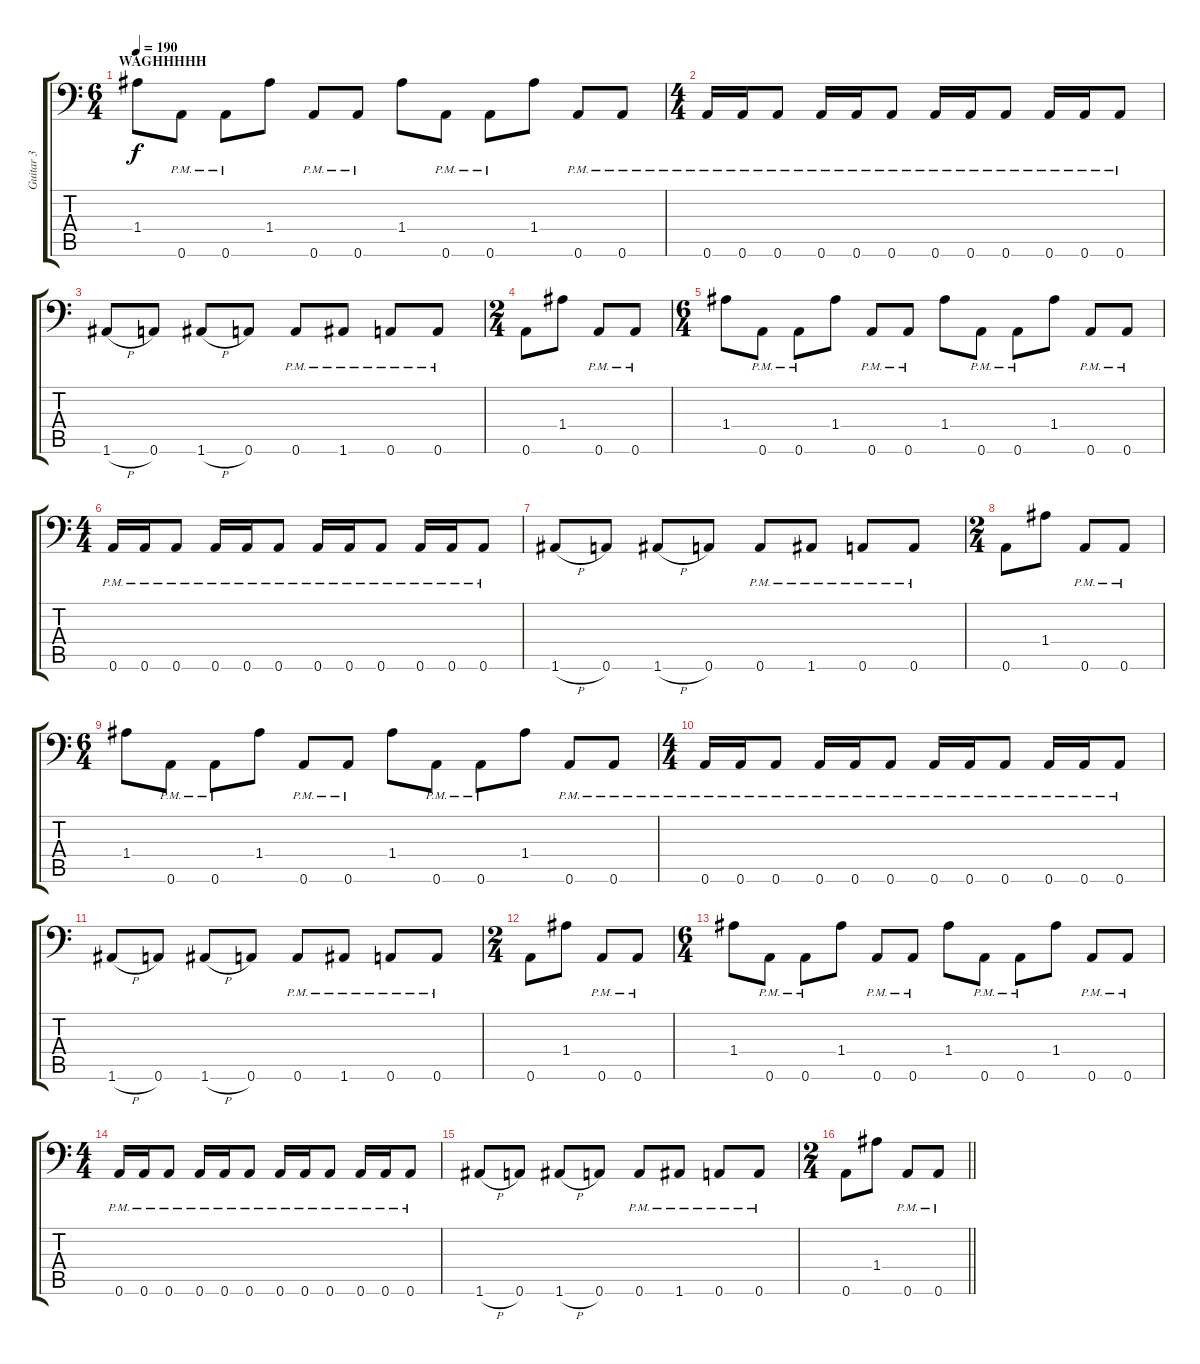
\track ("Guitar 3" "Guitar 3") {instrument distortionguitar}
\staff {score tabs}
\tuning (B3 Gb3 D3 A2 E2 A1) {hide}
\ts (6 4)
\section ("" "WAGHHHHH")
\tempo 190
\clef f4
\ks c
1.4.8{dy f} 0.6{pm}.8 0.6{pm}.8 1.4.8 0.6{pm}.8 0.6{pm}.8 1.4.8 0.6{pm}.8 0.6{pm}.8 1.4.8 0.6{pm}.8 0.6{pm}.8 |
\ts (4 4)
0.6{pm}.16 0.6{pm}.16 0.6{pm}.8 0.6{pm}.16 0.6{pm}.16 0.6{pm}.8 0.6{pm}.16 0.6{pm}.16 0.6{pm}.8 0.6{pm}.16 0.6{pm}.16 0.6{pm}.8 |
1.6{h}.8 0.6.8 1.6{h}.8 0.6.8 0.6{pm}.8 1.6{pm}.8 0.6{pm}.8 0.6{pm}.8 |
\ts (2 4)
0.6.8 1.4.8 0.6{pm}.8 0.6{pm}.8 |
\ts (6 4)
1.4.8 0.6{pm}.8 0.6{pm}.8 1.4.8 0.6{pm}.8 0.6{pm}.8 1.4.8 0.6{pm}.8 0.6{pm}.8 1.4.8 0.6{pm}.8 0.6{pm}.8 |
\ts (4 4)
0.6{pm}.16 0.6{pm}.16 0.6{pm}.8 0.6{pm}.16 0.6{pm}.16 0.6{pm}.8 0.6{pm}.16 0.6{pm}.16 0.6{pm}.8 0.6{pm}.16 0.6{pm}.16 0.6{pm}.8 |
1.6{h}.8 0.6.8 1.6{h}.8 0.6.8 0.6{pm}.8 1.6{pm}.8 0.6{pm}.8 0.6{pm}.8 |
\ts (2 4)
0.6.8 1.4.8 0.6{pm}.8 0.6{pm}.8 |
\ts (6 4)
1.4.8 0.6{pm}.8 0.6{pm}.8 1.4.8 0.6{pm}.8 0.6{pm}.8 1.4.8 0.6{pm}.8 0.6{pm}.8 1.4.8 0.6{pm}.8 0.6{pm}.8 |
\ts (4 4)
0.6{pm}.16 0.6{pm}.16 0.6{pm}.8 0.6{pm}.16 0.6{pm}.16 0.6{pm}.8 0.6{pm}.16 0.6{pm}.16 0.6{pm}.8 0.6{pm}.16 0.6{pm}.16 0.6{pm}.8 |
1.6{h}.8 0.6.8 1.6{h}.8 0.6.8 0.6{pm}.8 1.6{pm}.8 0.6{pm}.8 0.6{pm}.8 |
\ts (2 4)
0.6.8 1.4.8 0.6{pm}.8 0.6{pm}.8 |
\ts (6 4)
1.4.8 0.6{pm}.8 0.6{pm}.8 1.4.8 0.6{pm}.8 0.6{pm}.8 1.4.8 0.6{pm}.8 0.6{pm}.8 1.4.8 0.6{pm}.8 0.6{pm}.8 |
\ts (4 4)
0.6{pm}.16 0.6{pm}.16 0.6{pm}.8 0.6{pm}.16 0.6{pm}.16 0.6{pm}.8 0.6{pm}.16 0.6{pm}.16 0.6{pm}.8 0.6{pm}.16 0.6{pm}.16 0.6{pm}.8 |
1.6{h}.8 0.6.8 1.6{h}.8 0.6.8 0.6{pm}.8 1.6{pm}.8 0.6{pm}.8 0.6{pm}.8 |
\ts (2 4)
\barLineRight lightlight
0.6.8 1.4.8 0.6{pm}.8 0.6{pm}.8
